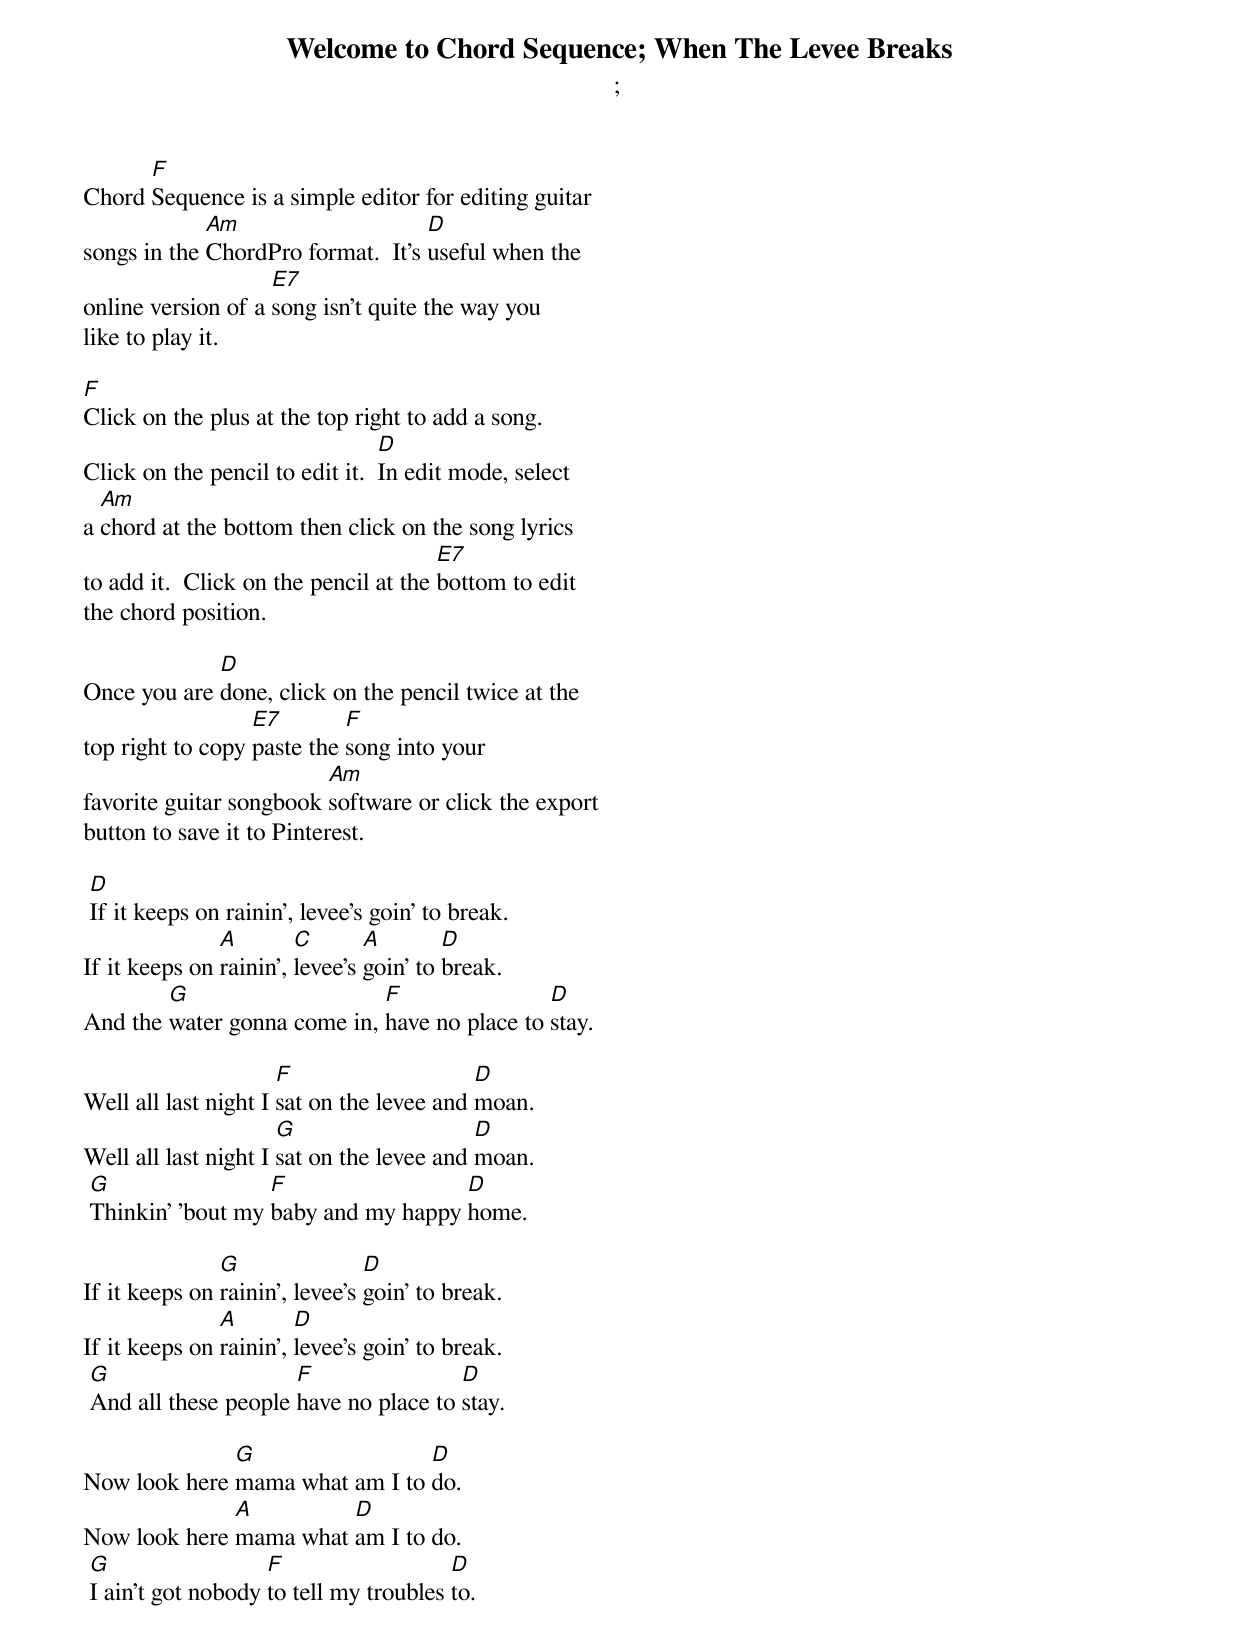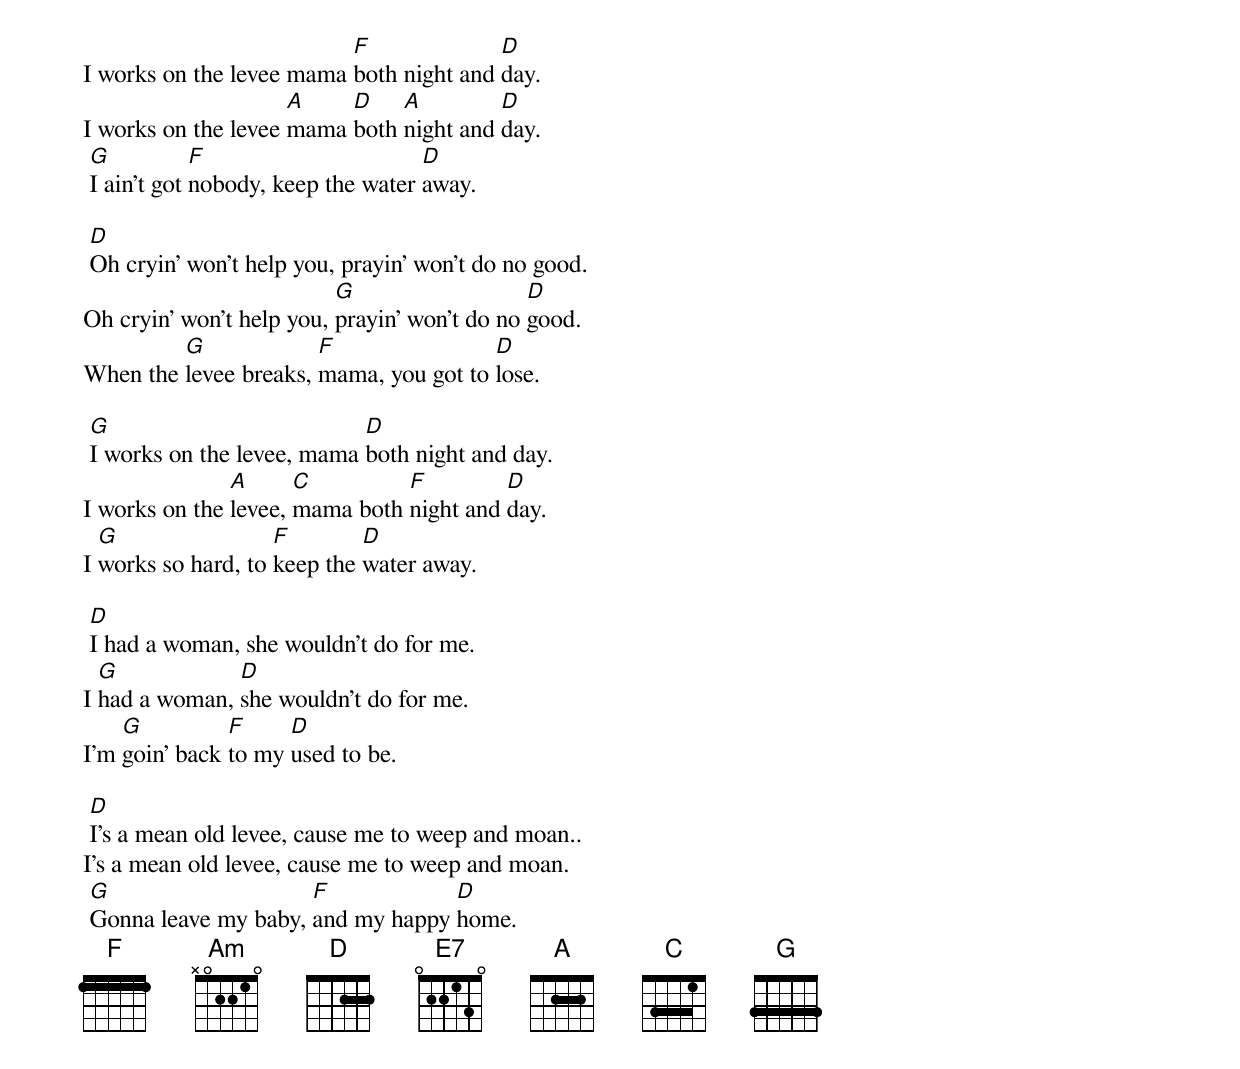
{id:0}
{t:Welcome to Chord Sequence}
{st:}

Chord [F]Sequence is a simple editor for editing guitar
songs in the [Am]ChordPro format.  It's [D]useful when the
online version of a [E7]song isn't quite the way you
like to play it.

[F]Click on the plus at the top right to add a song.
Click on the pencil to edit it.  [D]In edit mode, select
a [Am]chord at the bottom then click on the song lyrics
to add it.  Click on the pencil at the [E7]bottom to edit
the chord position.

Once you are [D]done, click on the pencil twice at the
top right to copy [E7]paste the [F]song into your
favorite guitar songbook [Am]software or click the export
button to save it to Pinterest.
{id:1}
{t:When The Levee Breaks}
{st:}
{define: D base-fret 0 frets x 0 0 2 3 2 fingers - - - - - -}
{define: F base-fret 0 frets 1 3 3 2 1 1 fingers - - - - - -}
{define: G base-fret 0 frets 3 2 0 0 0 3 fingers - - - - - -}
{define: A base-fret 0 frets x 0 2 2 2 0 fingers - - - - - -}
{define: C base-fret 0 frets x 3 2 0 1 0 fingers - - - - - -}

 [D]If it keeps on rainin', levee's goin' to break.
If it keeps on [A]rainin', [C]levee's [A]goin' to [D]break.
And the [G]water gonna come in, [F]have no place to [D]stay.

Well all last night I [F]sat on the levee and [D]moan.
Well all last night I [G]sat on the levee and [D]moan.
 [G]Thinkin' 'bout my [F]baby and my happy [D]home.

If it keeps on [G]rainin', levee's [D]goin' to break.
If it keeps on [A]rainin', [D]levee's goin' to break.
 [G]And all these people [F]have no place to [D]stay.

Now look here [G]mama what am I to [D]do.
Now look here [A]mama what [D]am I to do.
 [G]I ain't got nobody [F]to tell my troubles [D]to.

I works on the levee mama [F]both night and [D]day.
I works on the levee [A]mama [D]both [A]night and [D]day.
 [G]I ain't got [F]nobody, keep the water [D]away.

 [D]Oh cryin' won't help you, prayin' won't do no good.
Oh cryin' won't help you, [G]prayin' won't do no [D]good.
When the [G]levee breaks, [F]mama, you got to [D]lose.

 [G]I works on the levee, mama [D]both night and day.
I works on the [A]levee, [C]mama both [F]night and [D]day.
I [G]works so hard, to [F]keep the [D]water away.

 [D]I had a woman, she wouldn't do for me.
I [G]had a woman, [D]she wouldn't do for me.
I'm [G]goin' back [F]to my [D]used to be.

 [D]I's a mean old levee, cause me to weep and moan..
I's a mean old levee, cause me to weep and moan.
 [G]Gonna leave my baby, [F]and my happy [D]home.
